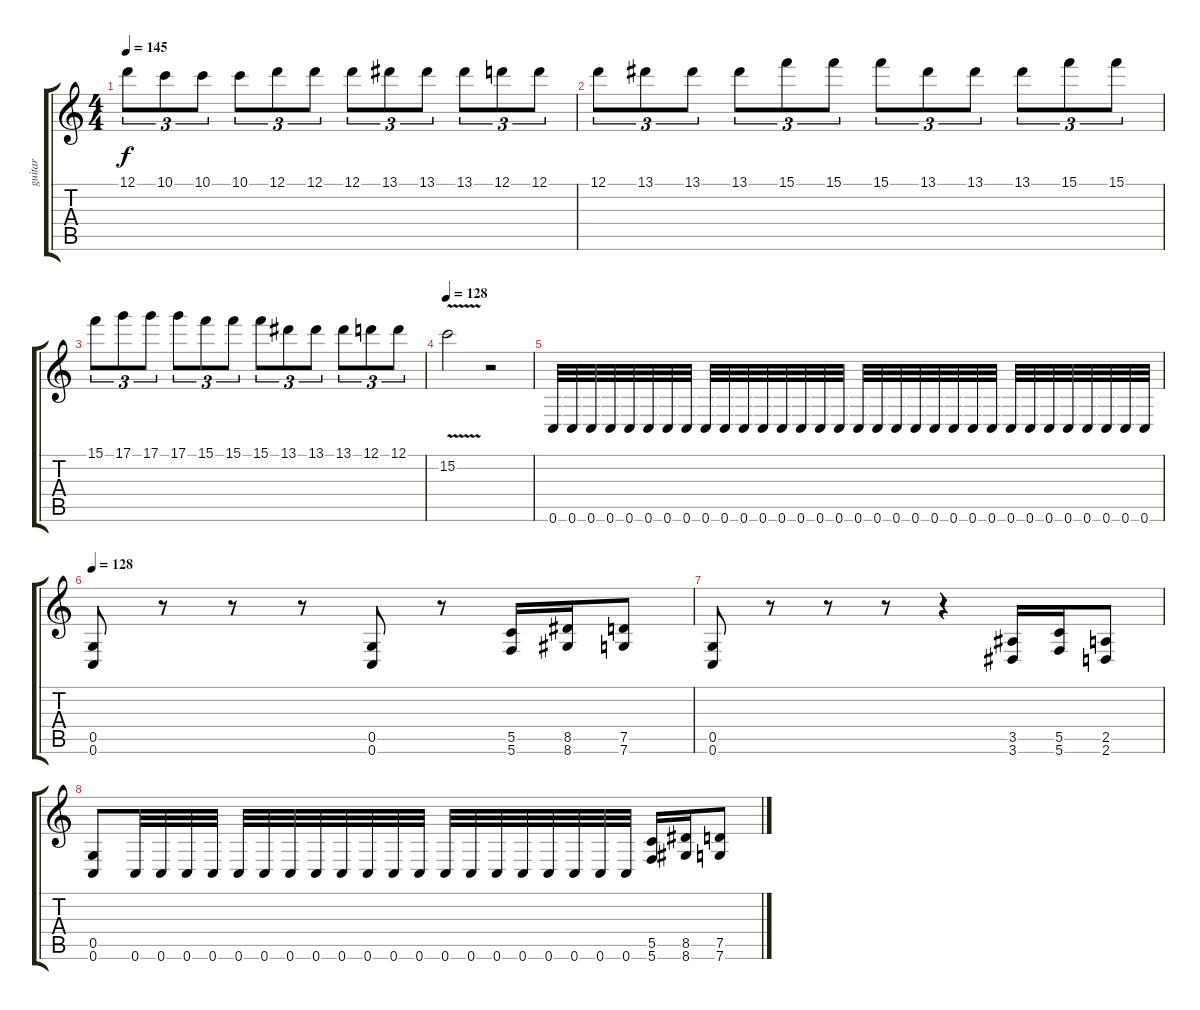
\track ("guitar" "guitar") {instrument distortionguitar}
\staff {score tabs}
\tuning (D4 A3 F3 C3 G2 C2) {hide}
\ts (4 4)
\tempo 145
\clef g2
\ks c
12.1.8{tu (3 2) dy f} 10.1.8{tu (3 2)} 10.1.8{tu (3 2)} 10.1.8{tu (3 2)} 12.1.8{tu (3 2)} 12.1.8{tu (3 2)} 12.1.8{tu (3 2)} 13.1.8{tu (3 2)} 13.1.8{tu (3 2)} 13.1.8{tu (3 2)} 12.1.8{tu (3 2)} 12.1.8{tu (3 2)} |
12.1.8{tu (3 2)} 13.1.8{tu (3 2)} 13.1.8{tu (3 2)} 13.1.8{tu (3 2)} 15.1.8{tu (3 2)} 15.1.8{tu (3 2)} 15.1.8{tu (3 2)} 13.1.8{tu (3 2)} 13.1.8{tu (3 2)} 13.1.8{tu (3 2)} 15.1.8{tu (3 2)} 15.1.8{tu (3 2)} |
15.1.8{tu (3 2)} 17.1.8{tu (3 2)} 17.1.8{tu (3 2)} 17.1.8{tu (3 2)} 15.1.8{tu (3 2)} 15.1.8{tu (3 2)} 15.1.8{tu (3 2)} 13.1.8{tu (3 2)} 13.1.8{tu (3 2)} 13.1.8{tu (3 2)} 12.1.8{tu (3 2)} 12.1.8{tu (3 2)} |
\tempo 128
15.2{v}.2 r.2 |
0.6.32 0.6.32 0.6.32 0.6.32 0.6.32 0.6.32 0.6.32 0.6.32 0.6.32 0.6.32 0.6.32 0.6.32 0.6.32 0.6.32 0.6.32 0.6.32 0.6.32 0.6.32 0.6.32 0.6.32 0.6.32 0.6.32 0.6.32 0.6.32 0.6.32 0.6.32 0.6.32 0.6.32 0.6.32 0.6.32 0.6.32 0.6.32 |
\tempo 128
(0.5 0.6).8 r.8 r.8 r.8 (0.5 0.6).8 r.8 (5.5 5.6).16 (8.5 8.6).16 (7.5 7.6).8 |
(0.5 0.6).8 r.8 r.8 r.8 r.4 (3.5 3.6).16 (5.5 5.6).16 (2.5 2.6).8 |
(0.5 0.6).8 0.6.32 0.6.32 0.6.32 0.6.32 0.6.32 0.6.32 0.6.32 0.6.32 0.6.32 0.6.32 0.6.32 0.6.32 0.6.32 0.6.32 0.6.32 0.6.32 0.6.32 0.6.32 0.6.32 0.6.32 (5.5 5.6).16 (8.5 8.6).16 (7.5 7.6).8
